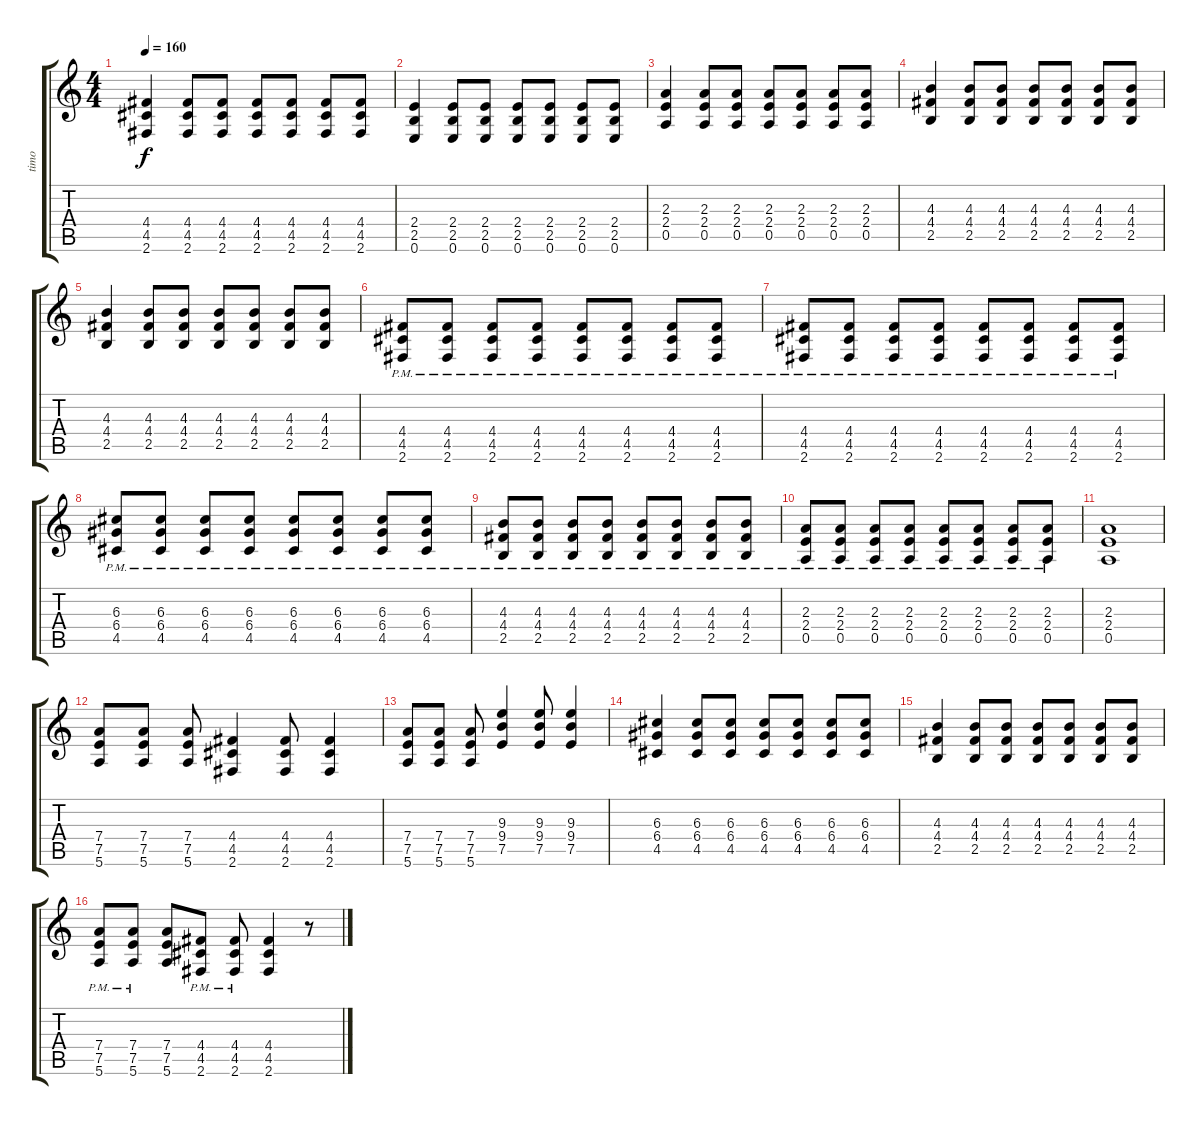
\track ("timo" "timo") {instrument overdrivenguitar}
\staff {score tabs}
\tuning (E4 B3 G3 D3 A2 E2) {hide}
\ts (4 4)
\tempo 160
\clef g2
\ks c
(4.4 4.5 2.6).4{dy f} (4.4 4.5 2.6).8 (4.4 4.5 2.6).8 (4.4 4.5 2.6).8 (4.4 4.5 2.6).8 (4.4 4.5 2.6).8 (4.4 4.5 2.6).8 |
(2.4 2.5 0.6).4 (2.4 2.5 0.6).8 (2.4 2.5 0.6).8 (2.4 2.5 0.6).8 (2.4 2.5 0.6).8 (2.4 2.5 0.6).8 (2.4 2.5 0.6).8 |
(2.3 2.4 0.5).4 (2.3 2.4 0.5).8 (2.3 2.4 0.5).8 (2.3 2.4 0.5).8 (2.3 2.4 0.5).8 (2.3 2.4 0.5).8 (2.3 2.4 0.5).8 |
(4.3 4.4 2.5).4 (4.3 4.4 2.5).8 (4.3 4.4 2.5).8 (4.3 4.4 2.5).8 (4.3 4.4 2.5).8 (4.3 4.4 2.5).8 (4.3 4.4 2.5).8 |
(4.3 4.4 2.5).4 (4.3 4.4 2.5).8 (4.3 4.4 2.5).8 (4.3 4.4 2.5).8 (4.3 4.4 2.5).8 (4.3 4.4 2.5).8 (4.3 4.4 2.5).8 |
(4.4{pm} 4.5{pm} 2.6{pm}).8 (4.4{pm} 4.5{pm} 2.6{pm}).8 (4.4{pm} 4.5{pm} 2.6{pm}).8 (4.4{pm} 4.5{pm} 2.6{pm}).8 (4.4{pm} 4.5{pm} 2.6{pm}).8 (4.4{pm} 4.5{pm} 2.6{pm}).8 (4.4{pm} 4.5{pm} 2.6{pm}).8 (4.4{pm} 4.5{pm} 2.6{pm}).8 |
(4.4{pm} 4.5{pm} 2.6{pm}).8 (4.4{pm} 4.5{pm} 2.6{pm}).8 (4.4{pm} 4.5{pm} 2.6{pm}).8 (4.4{pm} 4.5{pm} 2.6{pm}).8 (4.4{pm} 4.5{pm} 2.6{pm}).8 (4.4{pm} 4.5{pm} 2.6{pm}).8 (4.4{pm} 4.5{pm} 2.6{pm}).8 (4.4{pm} 4.5{pm} 2.6{pm}).8 |
(6.3{pm} 6.4{pm} 4.5{pm}).8 (6.3{pm} 6.4{pm} 4.5{pm}).8 (6.3{pm} 6.4{pm} 4.5{pm}).8 (6.3{pm} 6.4{pm} 4.5{pm}).8 (6.3{pm} 6.4{pm} 4.5{pm}).8 (6.3{pm} 6.4{pm} 4.5{pm}).8 (6.3{pm} 6.4{pm} 4.5{pm}).8 (6.3{pm} 6.4{pm} 4.5{pm}).8 |
(4.3{pm} 4.4{pm} 2.5{pm}).8 (4.3{pm} 4.4{pm} 2.5{pm}).8 (4.3{pm} 4.4{pm} 2.5{pm}).8 (4.3{pm} 4.4{pm} 2.5{pm}).8 (4.3{pm} 4.4{pm} 2.5{pm}).8 (4.3{pm} 4.4{pm} 2.5{pm}).8 (4.3{pm} 4.4{pm} 2.5{pm}).8 (4.3{pm} 4.4{pm} 2.5{pm}).8 |
(2.3{pm} 2.4{pm} 0.5{pm}).8 (2.3{pm} 2.4{pm} 0.5{pm}).8 (2.3{pm} 2.4{pm} 0.5{pm}).8 (2.3{pm} 2.4{pm} 0.5{pm}).8 (2.3{pm} 2.4{pm} 0.5{pm}).8 (2.3{pm} 2.4{pm} 0.5{pm}).8 (2.3{pm} 2.4{pm} 0.5{pm}).8 (2.3{pm} 2.4{pm} 0.5{pm}).8 |
(2.3 2.4 0.5).1 |
(7.4 7.5 5.6).8 (7.4 7.5 5.6).8 (7.4 7.5 5.6).8 (4.4 4.5 2.6).4 (4.4 4.5 2.6).8 (4.4 4.5 2.6).4 |
(7.4 7.5 5.6).8 (7.4 7.5 5.6).8 (7.4 7.5 5.6).8 (9.3 9.4 7.5).4 (9.3 9.4 7.5).8 (9.3 9.4 7.5).4 |
(6.3 6.4 4.5).4 (6.3 6.4 4.5).8 (6.3 6.4 4.5).8 (6.3 6.4 4.5).8 (6.3 6.4 4.5).8 (6.3 6.4 4.5).8 (6.3 6.4 4.5).8 |
(4.3 4.4 2.5).4 (4.3 4.4 2.5).8 (4.3 4.4 2.5).8 (4.3 4.4 2.5).8 (4.3 4.4 2.5).8 (4.3 4.4 2.5).8 (4.3 4.4 2.5).8 |
(7.4{pm} 7.5{pm} 5.6{pm}).8 (7.4{pm} 7.5{pm} 5.6{pm}).8 (7.4 7.5 5.6).8 (4.4{pm} 4.5{pm} 2.6{pm}).8 (4.4{pm} 4.5{pm} 2.6{pm}).8 (4.4 4.5 2.6).4 r.8
